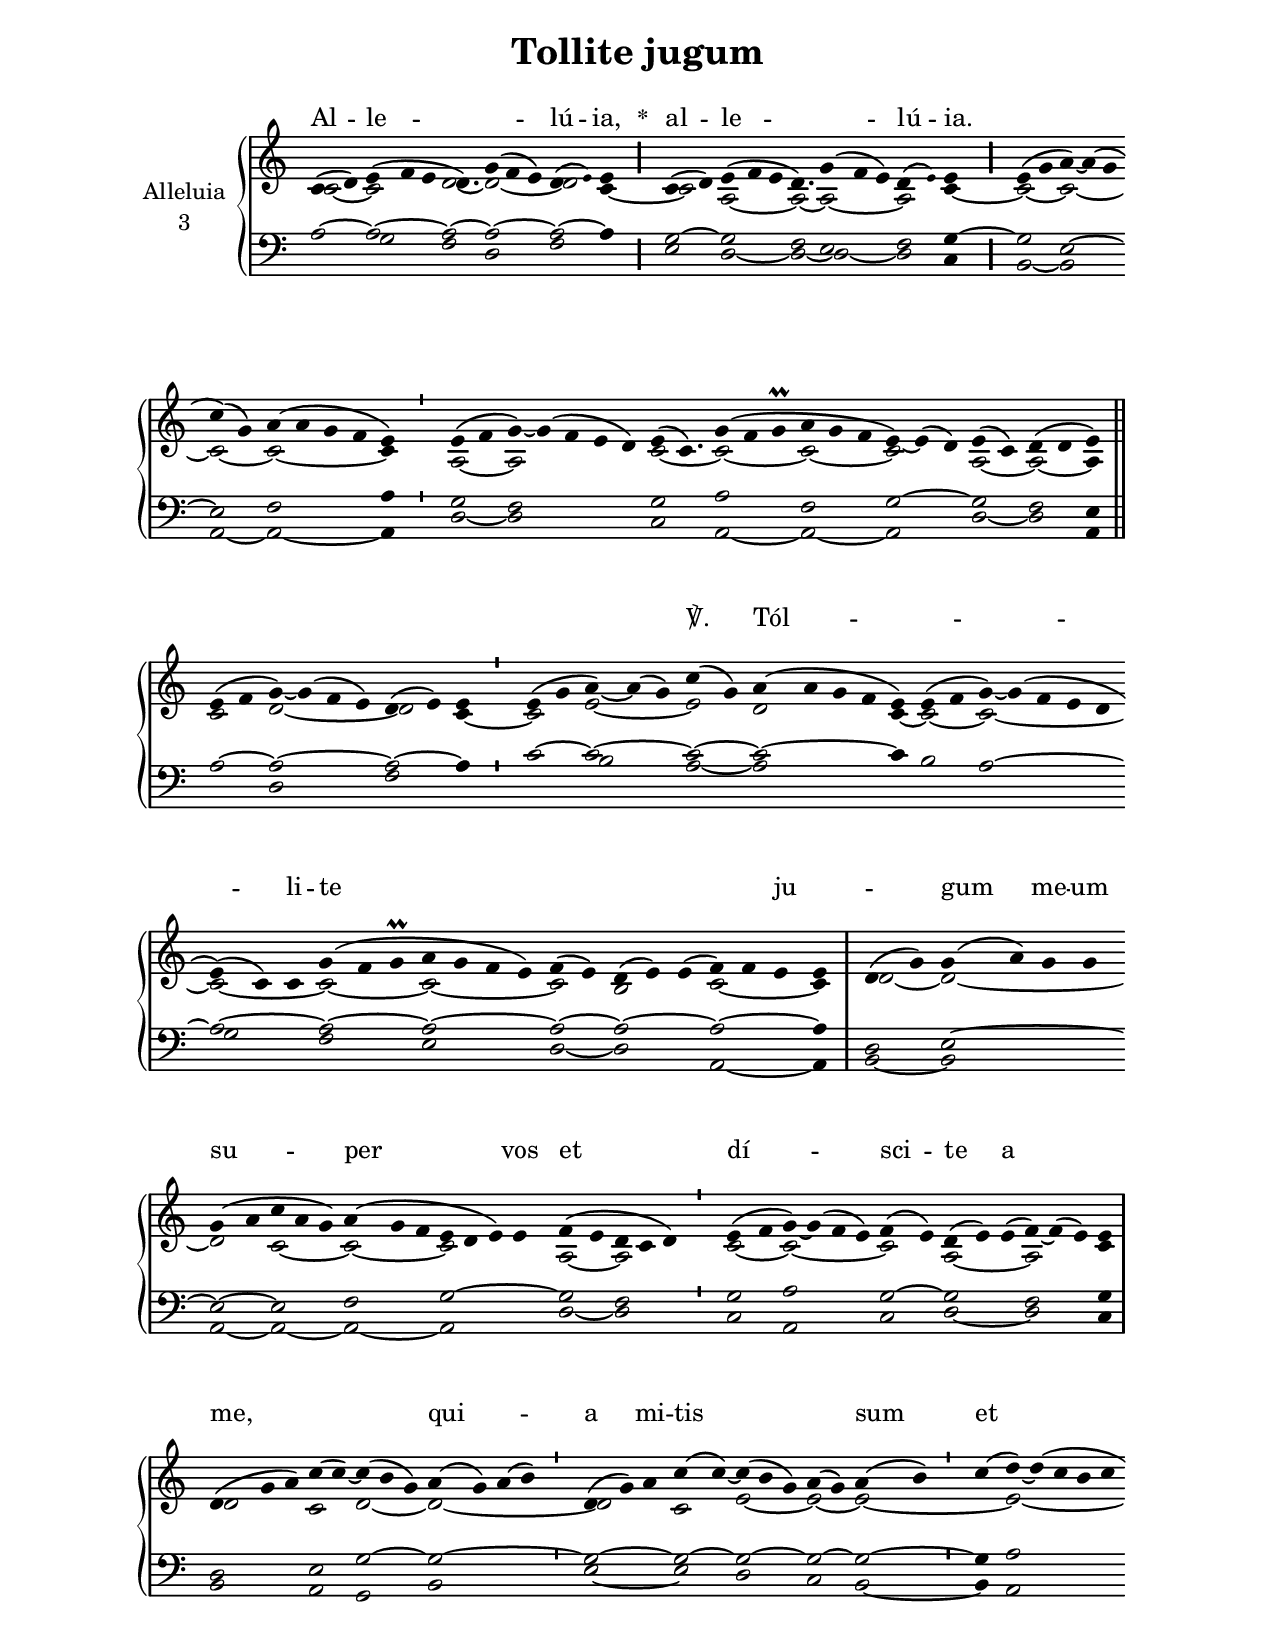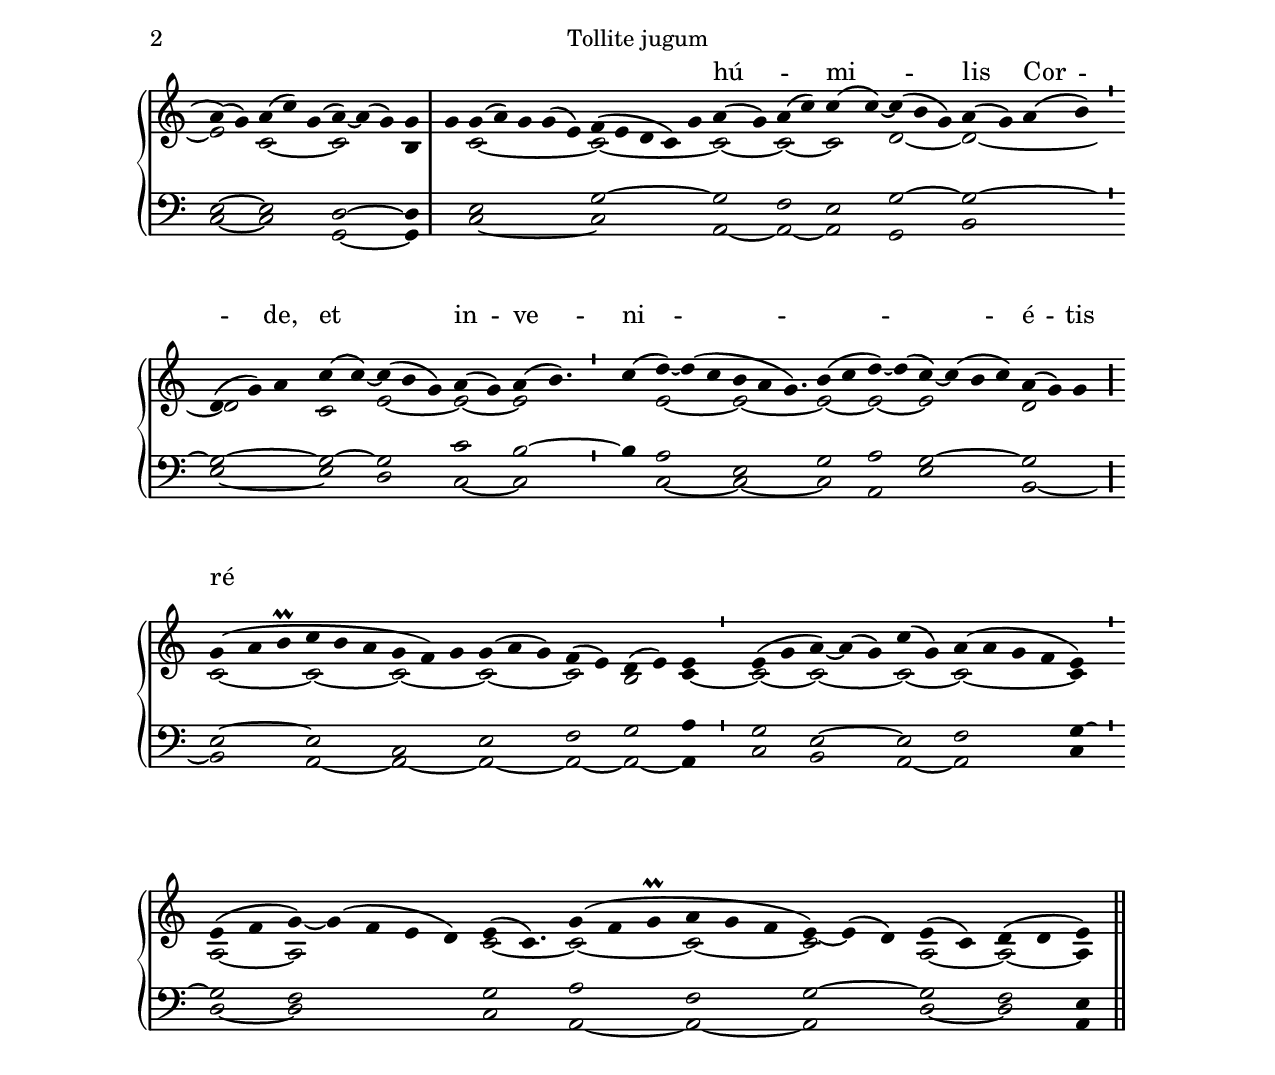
\version "2.18"
\include "gregorian.ly"
\include "noh2.ily"


%Page reference: page ii.135
%(volume.page)

global = {
 \key e \phrygian
 \cadenzaOn 
}

\header {
  title = \markup \center-column {"Tollite jugum" \vspace #1 }
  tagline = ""
  composer = ""
}

\paper {
 #(include-special-characters)
  oddHeaderMarkup = \markup \fill-line {
    \line {}
    \center-column {
      \on-the-fly #first-page     " "
      \on-the-fly #not-first-page "Tollite jugum"
    }
    \line { \on-the-fly #print-page-number-check-first \fromproperty #'page:page-number-string }
  }
  evenHeaderMarkup = \markup \fill-line {
    \line { \on-the-fly #print-page-number-check-first \fromproperty #'page:page-number-string }
    \center-column { "Tollite jugum" }
    \line {}
  }
}

chantText = \lyricmode {
Al -- le -- _ lú -- ia, 
\set stanza = " * " 
al -- le -- _ lú -- ia. 
_ _ _ _ _ _ _ _ _ _ _ ℣. 
Tól -- _ li -- te _ _ _ _ ju -- _ _ gum me -- um su -- per vos 
et dí -- sci -- te a _ me, _ qui -- _ a mi -- tis _ sum 
et _ _ _ _ _ _ _ _ _ hú -- _ mi -- lis Cor -- _ de, 
et in -- ve -- ni -- _ é -- tis ré -- _ _ _ _ _ _ _ _ _ _ _ _ _ qui -- em 
\set stanza = " * " 
a -- ni -- má -- bus ve -- stris. _ _ _ _ _ _ _ _ _ _ _ }

chantMusic = {
\tieDown   c'4 ( d'4) e'4 ( f'4 e'4 d'4.) g'4 ( f'4 e'4) d'4 ( \once \tweak #'font-size #-4 e' ) e'4 \divisioMaior
 c'4 ( d'4) e'4 ( f'4 e'4 d'4.) g'4 ( f'4 e'4) d'4 ( \once \tweak #'font-size #-4 e' ) e'4 \divisioMaior
 e'4 ( g'4 a'4) ~ a'4 ( g'4 \forceBreak
) c''4 ( g'4) a'4 ( a'4 g'4 f'4 e'4) \divisioMinima
 e'4 ( f'4 g'4) ~ g'4 ( f'4 e'4 d'4) e'4 ( c'4.) g'4 ( f'4 g'\prall a'4 g'4 f'4 e'4) ~ e'4 ( d'4) e'4 ( c'4) d'4 ( d'4 e'4) \finalis \forceBreak

 e'4 ( f'4 g'4) ~ g'4 ( f'4 e'4) d'4 ( e'4) e'4 \divisioMinima
 e'4 ( g'4 a'4) ~ a'4 ( g'4) c''4 ( g'4) a'4 ( a'4 g'4 f'4 e'4) e'4 ( f'4 g'4) ~ g'4 ( f'4 e'4 d'4 \forceBreak
) e'4 ( c'4) c'4 g'4 ( f'4 g'\prall a'4 g'4 f'4 e'4) f'4 ( e'4) d'4 ( e'4) e'4 ( f'4) f'4 e'4 e'4 \divisioMaxima
 d'4 ( g'4) g'4 ( a'4) g'4 g'4 \forceBreak
 g'4 ( a'4 c''4 a'4 g'4) a'4 ( g'4 f'4 e'4 d'4 e'4) e'4 f'4 ( e'4 d'4 c'4 d'4) \divisioMinima
 e'4 ( f'4 g'4) ~ g'4 ( f'4 e'4) f'4 ( e'4) d'4 ( e'4) e'4 ( f'4) ~ f'4 ( e'4) e'4 \divisioMaxima \forceBreak

 d'4 ( g'4 a'4) c''4 ( c''4) ~ c''4 ( b'4 g'4) a'4 ( g'4) a'4 ( b'4) \divisioMinima
 d'4 ( g'4) a'4 c''4 ( c''4) ~ c''4 ( b'4 g'4) a'4 ( g'4) a'4 ( b'4) \divisioMinima
 c''4 ( d''4) ~ d''4 ( c''4 b'4 c''4 \forceBreak
) a'4 ( g'4) a'4 ( c''4) g'4 ( a'4) ~ a'4 ( g'4) g'4 \divisioMaxima
 g'4 g'4 ( a'4) g'4 g'4 ( e'4) f'4 ( e'4 d'4 c'4) g'4 a'4 ( g'4) a'4 ( c''4) c''4 ( c''4) ~ c''4 ( b'4 g'4) a'4 ( g'4) a'4 ( b'4) \divisioMinima \forceBreak

 d'4 ( g'4) a'4 c''4 ( c''4) ~ c''4 ( b'4 g'4) a'4 ( g'4) a'4 ( b'4.) \divisioMinima
 c''4 ( d''4) ~ d''4 ( c''4 b'4 a'4 g'4.) b'4 ( c''4 d''4) ~ d''4 ( c''4) ~ c''4 ( b'4 c''4) a'4 ( g'4) g'4 \divisioMaior \forceBreak

 g'4 ( a'4 b'\prall c''4 b'4 a'4 g'4 f'4) g'4 g'4 ( a'4 g'4) f'4 ( e'4) d'4 ( e'4) e'4 \divisioMinima
 e'4 ( g'4 a'4) ~ a'4 ( g'4) c''4 ( g'4) a'4 ( a'4 g'4 f'4 e'4) \divisioMinima \forceBreak

 e'4 ( f'4 g'4) ~ g'4 ( f'4 e'4 d'4) e'4 ( c'4.) g'4 ( f'4 g'\prall a'4 g'4 f'4 e'4) ~ e'4 ( d'4) e'4 ( c'4) d'4 ( d'4 e'4) \finalis

}

altoMusic = {
c'2 ~ c'2*3/2 d'2*3/4 ~ d'2*3/2 ~ d'2 c'4 ~ \divisioMaior
c'2 a2*3/2 ~ a2*3/4 ~ a2*3/2 ~ a2 c'4 ~ \divisioMaior
c'2 ~ c'2*3/2 ~ c'2 ~ c'2*4/2 ~ c'4 \divisioMinima
a2 ~ a2*5/2 c'2*5/4 ~ c'2*3/2 ~ c'2*3/2 ~ c'2*3/2 a2 ~ a2 ~ a4 \finalis
c'2 d'2*4/2 ~ d'2 c'4 ~ \divisioMinima
c'2 e'2*3/2 ~ e'2 d'2*3/2 f'4 c'4 ~ c'2 ~ c'2*5/2 ~ c'2*3/2 ~ c'2*3/2 ~ c'2*4/2 ~ c'2 b2*3/2 c'2*3/2 ~ c'4 \divisioMaxima
d'2 ~ d'2*4/2 ~ d'2 c'2*3/2 ~ c'2*3/2 ~ c'2*4/2 a2 ~ a2*3/2 \divisioMinima
c'2 ~ c'2*4/2 ~ c'2 a2*3/2 ~ a2*3/2 c'4 \divisioMaxima
d'2*3/2 c'2 d'2*3/2 ~ d'2*4/2 ~ \divisioMinima
d'2*3/2 c'2 e'2*3/2 ~ e'2 ~ e'2*3/2 ~ e'2*5/2 ~ e'2 c'2*3/2 ~ c'2*3/2 b4 \divisioMaxima
r4 c'2*5/2 ~ c'2*5/2 ~ c'2 ~ c'2 ~ c'2 d'2*3/2 ~ d'2*4/2 ~ \divisioMinima
d'2*3/2 c'2 e'2*3/2 ~ e'2 ~ e'2*5/4 \divisioMinima
r4 e'2*3/2 ~ e'2*7/4 ~ e'2 ~ e'2 ~ e'2*4/2 d'2*3/2 \divisioMaior
c'2*3/2 ~ c'2*3/2 ~ c'2*3/2 ~ c'2*3/2 ~ c'2 b2 c'4 ~ \divisioMinima
c'2 ~ c'2*3/2 ~ c'2 ~ c'2*4/2 ~ c'4 \divisioMinima
a2 ~ a2*5/2 c'2*5/4 ~ c'2*3/2 ~ c'2*3/2 ~ c'2*3/2 a2 ~ a2 ~ a4 \finalis
}

tenorMusic = {
a2 ~ a2*3/2 ~ a2*3/4 ~ a2*3/2 ~ a2 ~ a4 \divisioMaior
g2 ~ g2*3/2 f2*3/4 e2*3/2 f2 g4 ~ \divisioMaior
g2 e2*3/2 ~ e2 f2*4/2 a4 \divisioMinima
g2 f2*5/2 g2*5/4 a2*3/2 f2*3/2 g2*3/2 ~ g2 f2 e4 \finalis
a2 ~ a2*4/2 ~ a2 ~ a4 \divisioMinima
c'2 ~ c'2*3/2 ~ c'2 ~ c'2*4/2 ~ c'4 b2 a2*5/2 ~ a2*3/2 ~ a2*3/2 ~ a2*4/2 ~ a2 ~ a2*3/2 ~ a2*3/2 ~ a4 \divisioMaxima
d2 e2*4/2 ~ e2 ~ e2*3/2 f2*3/2 g2*4/2 ~ g2 f2*3/2 \divisioMinima
g2 a2*4/2 g2 ~ g2*3/2 f2*3/2 g4 \divisioMaxima
d2*3/2 e2 g2*3/2 ~ g2*4/2 ~ \divisioMinima
g2*3/2 ~ g2 ~ g2*3/2 ~ g2 ~ g2 ~ \divisioMinima
g4 a2*5/2 e2 ~ e2*3/2 d2*3/2 ~ d4 \divisioMaxima
r4 e2*5/2 g2*5/2 ~ g2 f2 e2 g2*3/2 ~ g2*4/2 ~ \divisioMinima
g2*3/2 ~ g2 ~ g2*3/2 c'2 b2*5/4 ~ \divisioMinima
b4 a2*3/2 e2*7/4 g2 a2 g2*4/2 ~ g2*3/2 \divisioMaior
e2*3/2 ~ e2*3/2 c2*3/2 e2*3/2 f2 g2 a4 \divisioMinima
g2 e2*3/2 ~ e2 f2*4/2 g4 ~ \divisioMinima
g2 f2*5/2 g2*5/4 a2*3/2 f2*3/2 g2*3/2 ~ g2 f2 e4 \finalis
}

bassMusic = {
r2 g2*3/2 f2*3/4 d2*3/2 f2 a4 \divisioMaior
e2 d2*3/2 ~ d2*3/4 ~ d2*3/2 ~ d2 c4 \divisioMaior
b,2 ~ b,2*3/2 a,2 ~ a,2*4/2 ~ a,4 \divisioMinima
d2 ~ d2*5/2 c2*5/4 a,2*3/2 ~ a,2*3/2 ~ a,2*3/2 d2 ~ d2 a,4 \finalis
r2 d2*4/2 f2 a4 \divisioMinima
r2 b2*3/2 a2 ~ a2*4/2 c'4 r2*7/2 g2*3/2 f2*3/2 e2*4/2 d2 ~ d2*3/2 a,2*3/2 ~ a,4 \divisioMaxima
b,2 ~ b,2*4/2 a,2 ~ a,2*3/2 ~ a,2*3/2 ~ a,2*4/2 d2 ~ d2*3/2 \divisioMinima
c2 a,2*4/2 c2 d2*3/2 ~ d2*3/2 c4 \divisioMaxima
b,2*3/2 a,2 g,2*3/2 b,2*4/2 \divisioMinima
e2*3/2 ~ e2 d2*3/2 c2 b,2 ~ \divisioMinima
b,4 a,2*5/2 c2 ~ c2*3/2 g,2*3/2 ~ g,4 \divisioMaxima
r4 c2*5/2 ~ c2*5/2 a,2 ~ a,2 ~ a,2 g,2*3/2 b,2*4/2 \divisioMinima
e2*3/2 ~ e2 d2*3/2 c2 ~ c2*5/4 \divisioMinima
r4 c2*3/2 ~ c2*7/4 ~ c2 a,2 e2*4/2 b,2*3/2 ~ \divisioMaior
b,2*3/2 a,2*3/2 ~ a,2*3/2 ~ a,2*3/2 ~ a,2 ~ a,2 ~ a,4 \divisioMinima
c2 b,2*3/2 a,2 ~ a,2*4/2 c4 \divisioMinima
d2 ~ d2*5/2 c2*5/4 a,2*3/2 ~ a,2*3/2 ~ a,2*3/2 d2 ~ d2 a,4 \finalis
}

voiceLines = {
\voiceLineStyle


}

\score{
  <<
    \new GrandStaff <<
      \set GrandStaff.autoBeaming = ##f
      \set GrandStaff.instrumentName = \markup \center-column {
        "Alleluia"
        "3"
      }
      \new Staff = up <<
        \new Voice = "chant" {
          \voiceOne \global \chantMusic
        }
        \new Voice {
          \voiceTwo \global \altoMusic
        }
      >>

      \new Staff = down <<
        \clef bass
        \new Voice {
          \voiceOne \global \tenorMusic
        }
        \new Voice {
          \voiceTwo \global \bassMusic
        }
	\new Voice {
        \voiceThree \global \voiceLines
        }
      >>
    >>
    \new Lyrics \lyricsto chant {
      \chantText
    }
  >>
  \layout{
  }
  \midi{
    \tempo 4 = 125
  }
}
